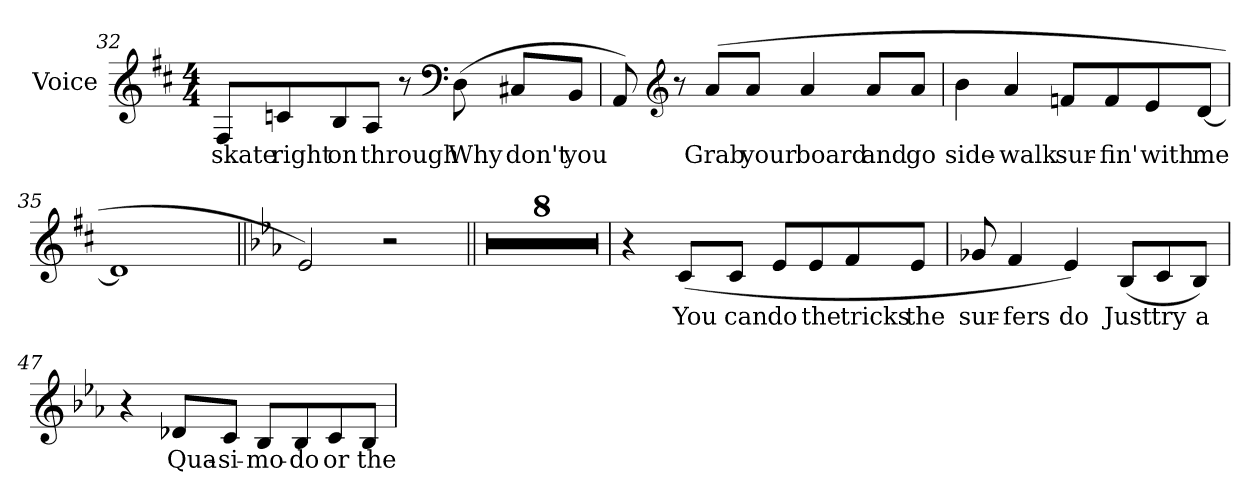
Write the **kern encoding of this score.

**kern	**text
*part1	*part1
*staff1	*staff1
*I"Voice	*
*I'Voice	*
!!LO:LB:g=z
*clefG2	*
*k[f#c#]	*
*D:	*
*M4/4	*
=32	=32
!	!LO:LY:b:color=#000000
8F#i/L	skate
!	!LO:LY:b:color=#000000
8cni/	right
!	!LO:LY:b:color=#000000
8Bi/	on
!	!LO:LY:b:color=#000000
8Ai/J	through
8r	.
*clefF4	*
!	!LO:LY:b:color=#000000
(8Di\	Why
!	!LO:LY:b:color=#000000
8C#Xi/L	don't
!	!LO:LY:b:color=#000000
8BBi/J	you
=33	=33
8AAi/)	.
*clefG2	*
8r	.
!	!LO:LY:b:color=#000000
(8ai/L	Grab
!	!LO:LY:b:color=#000000
8ai/J	your
!	!LO:LY:b:color=#000000
4ai/	board
!	!LO:LY:b:color=#000000
8ai/L	and
!	!LO:LY:b:color=#000000
8ai/J	go
!!LO:PB:g=z
=34	=34
!	!LO:LY:b:color=#000000
4bi\	side-
!	!LO:LY:b:color=#000000
4ai/	-walk
!	!LO:LY:b:color=#000000
8fni/L	sur-
!	!LO:LY:b:color=#000000
8fi/	-fin'
!	!LO:LY:b:color=#000000
8ei/	with
!	!LO:LY:b:color=#000000
[8di/J	me
=35	=35
1di]	.
=36||	=36||
*k[b-e-a-]	*
*E-:	*
2e-i/)	.
2r	.
=37||	=37||
1r	.
=38	=38
1r	.
=39	=39
1r	.
=40	=40
1r	.
!!LO:LB:g=z
=41	=41
1r	.
=42	=42
1r	.
=43	=43
1r	.
=44	=44
1r	.
=45	=45
4r	.
!	!LO:LY:b:color=#000000
(8ci/L	You
!	!LO:LY:b:color=#000000
8ci/J	can
!	!LO:LY:b:color=#000000
8e-i/L	do
!	!LO:LY:b:color=#000000
8e-i/	the
!	!LO:LY:b:color=#000000
8fi/	tricks
!	!LO:LY:b:color=#000000
8e-i/J	the
=46	=46
!	!LO:LY:b:color=#000000
8g-Xi/	sur-
!	!LO:LY:b:color=#000000
4fi/	-fers
!	!LO:LY:b:color=#000000
4e-i/)	do
!	!LO:LY:b:color=#000000
(8B-i/L	Just
!	!LO:LY:b:color=#000000
8ci/	try
!	!LO:LY:b:color=#000000
8B-i/J)	a
!!LO:LB:g=z
=47	=47
4r	.
!	!LO:LY:b:color=#000000
8d-Xi/L	Qua-
!	!LO:LY:b:color=#000000
8ci/J	-si-
!	!LO:LY:b:color=#000000
8B-i/L	-mo-
!	!LO:LY:b:color=#000000
8B-i/	-do
!	!LO:LY:b:color=#000000
8ci/	or
!	!LO:LY:b:color=#000000
8B-i/J	the
=	=
*-	*-
